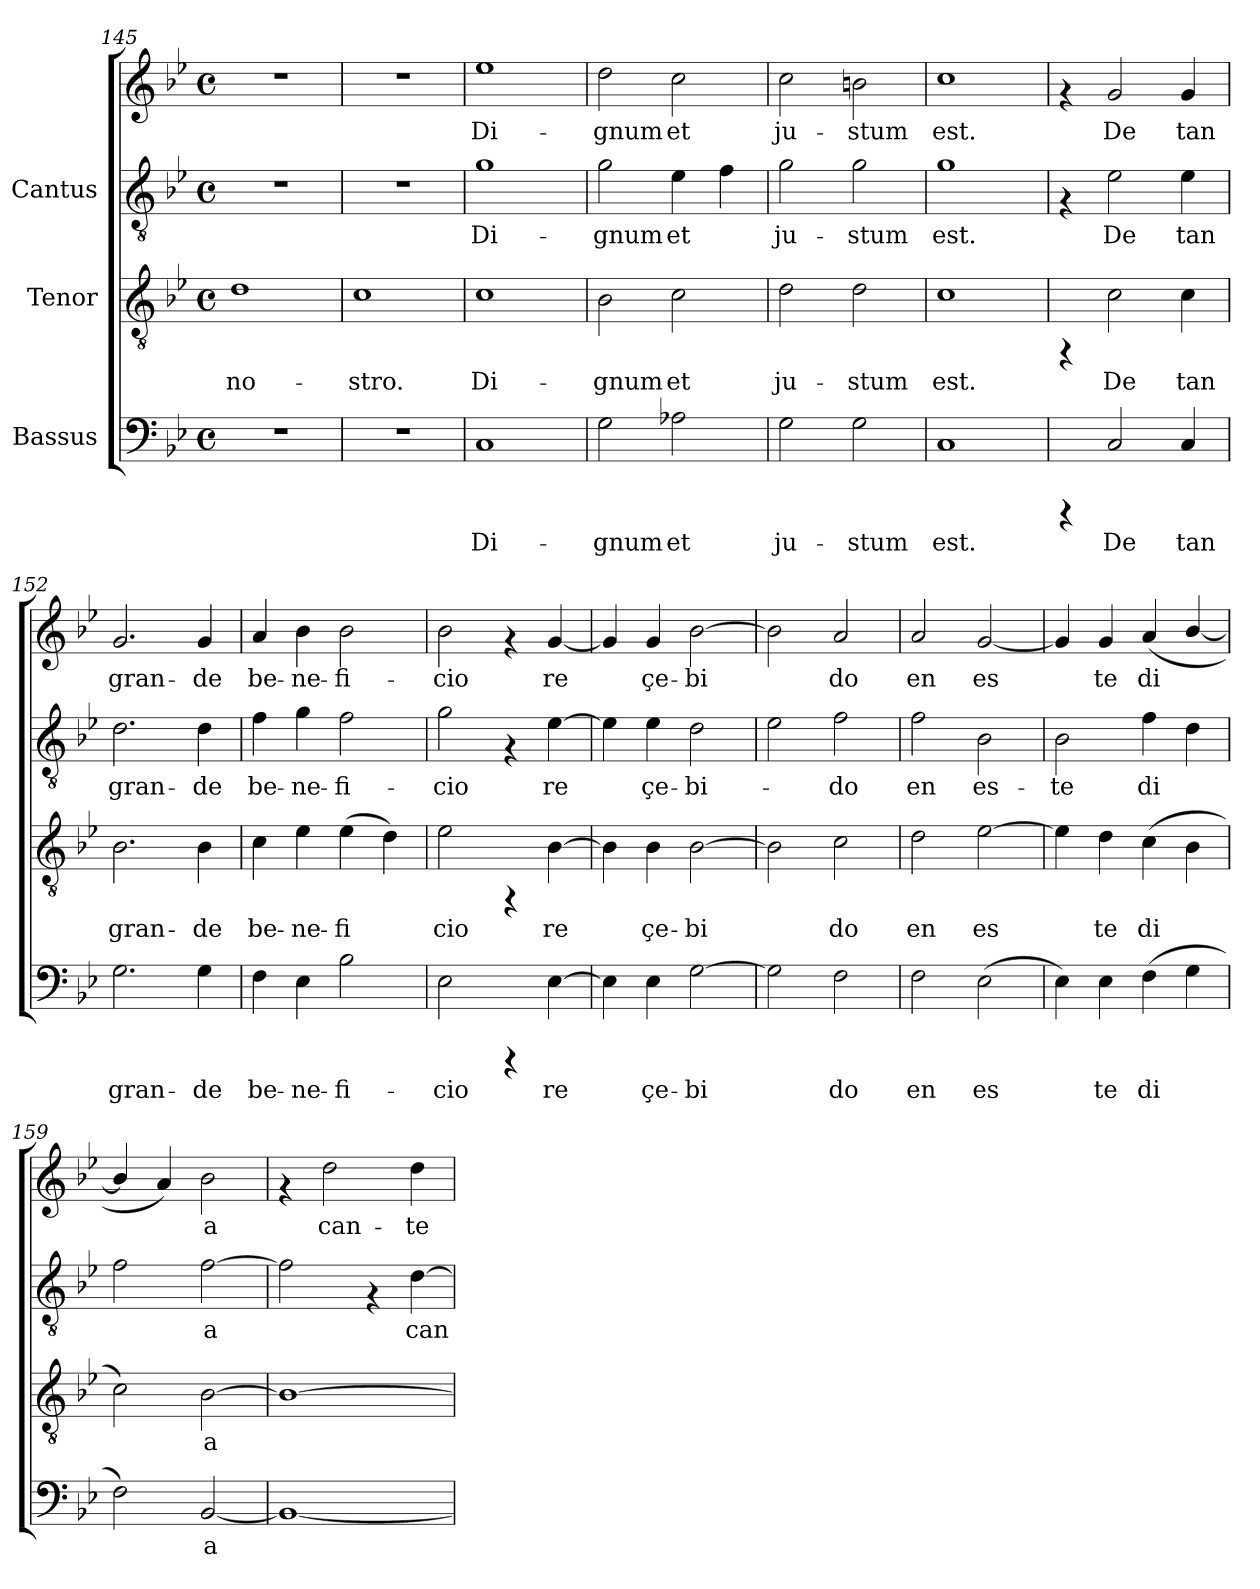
**kern	**text	**kern	**text	**kern	**text	**kern	**text
*part3	*part3	*part2	*part2	*part1	*part1	*part1	*part1
*staff4	*staff4	*staff3	*staff3	*staff2	*staff2	*staff1	*staff1
*I"Bassus	*	*I"Tenor	*	*I"Cantus	*	*	*
*clefF4	*	*clefGv2	*	*clefGv2	*	*clefG2	*
*k[b-e-]	*	*k[b-e-]	*	*k[b-e-]	*	*k[b-e-]	*
*B-:	*	*B-:	*	*B-:	*	*B-:	*
*M4/4	*	*M4/4	*	*M4/4	*	*M4/4	*
*met(c)	*	*met(c)	*	*met(c)	*	*met(c)	*
=145	=145	=145	=145	=145	=145	=145	=145
!	!	!	!LO:LY:b:cj	!	!	!	!
1r	.	1d	no-	1r	.	1r	.
=146	=146	=146	=146	=146	=146	=146	=146
!	!	!	!LO:LY:b:cj	!	!	!	!
1r	.	1c	-stro.	1r	.	1r	.
=147	=147	=147	=147	=147	=147	=147	=147
!	!LO:LY:b:cj	!	!LO:LY:b:cj	!	!LO:LY:b:cj	!	!LO:LY:b:cj
1C	Di-	1c	Di-	1g	-Di-	1ee-	Di-
=148	=148	=148	=148	=148	=148	=148	=148
!	!LO:LY:b:cj	!	!LO:LY:b:cj	!	!LO:LY:b:cj	!	!LO:LY:b:cj
2G\	-gnum	2B-\	-gnum	2g\	gnum	2dd\	-gnum
!	!LO:LY:b:cj	!	!LO:LY:b:cj	!	!LO:LY:b:cj	!	!LO:LY:b:cj
2A-X\	et	2c\	et	4e-\	et	2cc\	et
!	!	!	!	!	!LO:LY:b:cj	!	!
.	.	.	.	4f\	.	.	.
!!LO:PB:g=z
=149	=149	=149	=149	=149	=149	=149	=149
!	!LO:LY:b:cj	!	!LO:LY:b:cj	!	!LO:LY:b:cj	!	!LO:LY:b:cj
2G\	ju-	2d\	ju-	2g\	ju-	2cc\	ju-
!	!LO:LY:b:cj	!	!LO:LY:b:cj	!	!LO:LY:b:cj	!	!LO:LY:b:cj
2G\	-stum	2d\	-stum	2g\	-stum	2bn\	-stum
=150	=150	=150	=150	=150	=150	=150	=150
!	!LO:LY:b:cj	!	!LO:LY:b:cj	!	!LO:LY:b:cj	!	!LO:LY:b:cj
1C	est.	1c	est.	1g	est.	1cc	est.
=151	=151	=151	=151	=151	=151	=151	=151
4rCCC	.	4rFF	.	4rF	.	4rf	.
!	!LO:LY:b:cj	!	!LO:LY:b:cj	!	!LO:LY:b:cj	!	!LO:LY:b:cj
2C/	De	2c\	De	2e-\	De	2g/	De
!	!LO:LY:b:cj	!	!LO:LY:b:cj	!	!LO:LY:b:cj	!	!LO:LY:b:cj
4C/	tan	4c\	tan	4e-\	tan	4g/	tan
=152	=152	=152	=152	=152	=152	=152	=152
!	!LO:LY:b:cj	!	!LO:LY:b:cj	!	!LO:LY:b:cj	!	!LO:LY:b:cj
2.G\	gran-	2.B-\	gran-	2.d\	gran-	2.g/	gran-
!	!LO:LY:b:cj	!	!LO:LY:b:cj	!	!LO:LY:b:cj	!	!LO:LY:b:cj
4G\	-de	4B-\	-de	4d\	-de	4g/	-de
=153	=153	=153	=153	=153	=153	=153	=153
!	!LO:LY:b:cj	!	!LO:LY:b:cj	!	!LO:LY:b:cj	!	!LO:LY:b:cj
4F\	be-	4c\	be-	4f\	-be-	4a/	be-
!	!LO:LY:b:cj	!	!LO:LY:b:cj	!	!LO:LY:b:cj	!	!LO:LY:b:cj
4E-\	-ne-	4e-\	-ne-	4g\	-ne-	4b-\	-ne-
!	!LO:LY:b:cj	!	!LO:LY:b:cj	!	!LO:LY:b:cj	!	!LO:LY:b:cj
2B-\	-fi-	(>4e-\	-fi-	2f\	-fi-	2b-\	-fi-
!	!	!	!LO:LY:b:cj	!	!	!	!
.	.	4d\)	--	.	.	.	.
=154	=154	=154	=154	=154	=154	=154	=154
!	!LO:LY:b:cj	!	!LO:LY:b:cj	!	!LO:LY:b:cj	!	!LO:LY:b:cj
2E-\	-cio	2e-\	-cio	2g\	-cio	2b-\	-cio
4rCCC	.	4rFF	.	4rF	.	4rf	.
!	!LO:LY:b:cj	!	!LO:LY:b:cj	!	!LO:LY:b:cj	!	!LO:LY:b:cj
[>4E-\	re-	[>4B-\	re-	[>4e-\	re-	[<4g/	re-
=155	=155	=155	=155	=155	=155	=155	=155
!	!LO:LY:b:cj	!	!LO:LY:b:cj	!	!LO:LY:b:cj	!	!LO:LY:b:cj
4E-\]	-	4B-\]	-	4e-\]	-	4g/]	-
!	!LO:LY:b:cj	!	!LO:LY:b:cj	!	!LO:LY:b:cj	!	!LO:LY:b:cj
4E-\	çe-	4B-\	çe-	4e-\	çe-	4g/	çe-
!	!LO:LY:b:cj	!	!LO:LY:b:cj	!	!LO:LY:b:cj	!	!LO:LY:b:cj
[>2G\	-bi-	[>2B-\	-bi-	2d\	-bi-	[>2b-\	-bi-
!!LO:LB:g=z
=156	=156	=156	=156	=156	=156	=156	=156
!	!LO:LY:b:cj	!	!LO:LY:b:cj	!	!LO:LY:b:cj	!	!LO:LY:b:cj
2G\]	-	2B-\]	-	2e-\	.	2b-\]	-
!	!LO:LY:b:cj	!	!LO:LY:b:cj	!	!LO:LY:b:cj	!	!LO:LY:b:cj
2F\	do	2c\	do	2f\	do	2a/	do
=157	=157	=157	=157	=157	=157	=157	=157
!	!LO:LY:b:cj	!	!LO:LY:b:cj	!	!LO:LY:b:cj	!	!LO:LY:b:cj
2F\	en	2d\	en	2f\	-en	2a/	en
!	!LO:LY:b:cj	!	!LO:LY:b:cj	!	!LO:LY:b:cj	!	!LO:LY:b:cj
(>2E-\	es-	[>2e-\	es-	2B-\	es-	[<2g/	es-
=158	=158	=158	=158	=158	=158	=158	=158
!	!LO:LY:b:cj	!	!LO:LY:b:cj	!	!LO:LY:b:cj	!	!LO:LY:b:cj
4E-\)	-	4e-\]	-	2B-\	-te	4g/]	-
!	!LO:LY:b:cj	!	!LO:LY:b:cj	!	!	!	!LO:LY:b:cj
4E-\	te	4d\	te	.	.	4g/	te
!	!LO:LY:b:cj	!	!LO:LY:b:cj	!	!LO:LY:b:cj	!	!LO:LY:b:cj
(>4F\	di-	(>4c\	di-	4f\	di-	(<4a/	di-
!	!LO:LY:b:cj	!	!LO:LY:b:cj	!	!LO:LY:b:cj	!	!LO:LY:b:cj
4G\	--	4B-\	--	4d\	--	[<4b-/	--
=159	=159	=159	=159	=159	=159	=159	=159
!	!LO:LY:b:cj	!	!LO:LY:b:cj	!	!LO:LY:b:cj	!	!LO:LY:b:cj
2F\)	-	2c\)	-	2f\	.	4b-/]	-
!	!	!	!	!	!	!	!LO:LY:b:cj
.	.	.	.	.	.	4a/)	.
!	!LO:LY:b:cj	!	!LO:LY:b:cj	!	!LO:LY:b:cj	!	!LO:LY:b:cj
[<2BB-/	a	[>2B-\	a	[>2f\	a	2b-\	a
=160	=160	=160	=160	=160	=160	=160	=160
!	!	!	!	!	!LO:LY:b:cj	!	!
1BB-_<	.	1B-_>	.	2f\]	-	4rf	.
!	!	!	!	!	!	!	!LO:LY:b:cj
.	.	.	.	.	.	2dd\	can-
.	.	.	.	4rF	.	.	.
!	!	!	!	!	!LO:LY:b:cj	!	!LO:LY:b:cj
.	.	.	.	[>4d\	can-	4dd\	-te-
=	=	=	=	=	=	=	=
*-	*-	*-	*-	*-	*-	*-	*-
